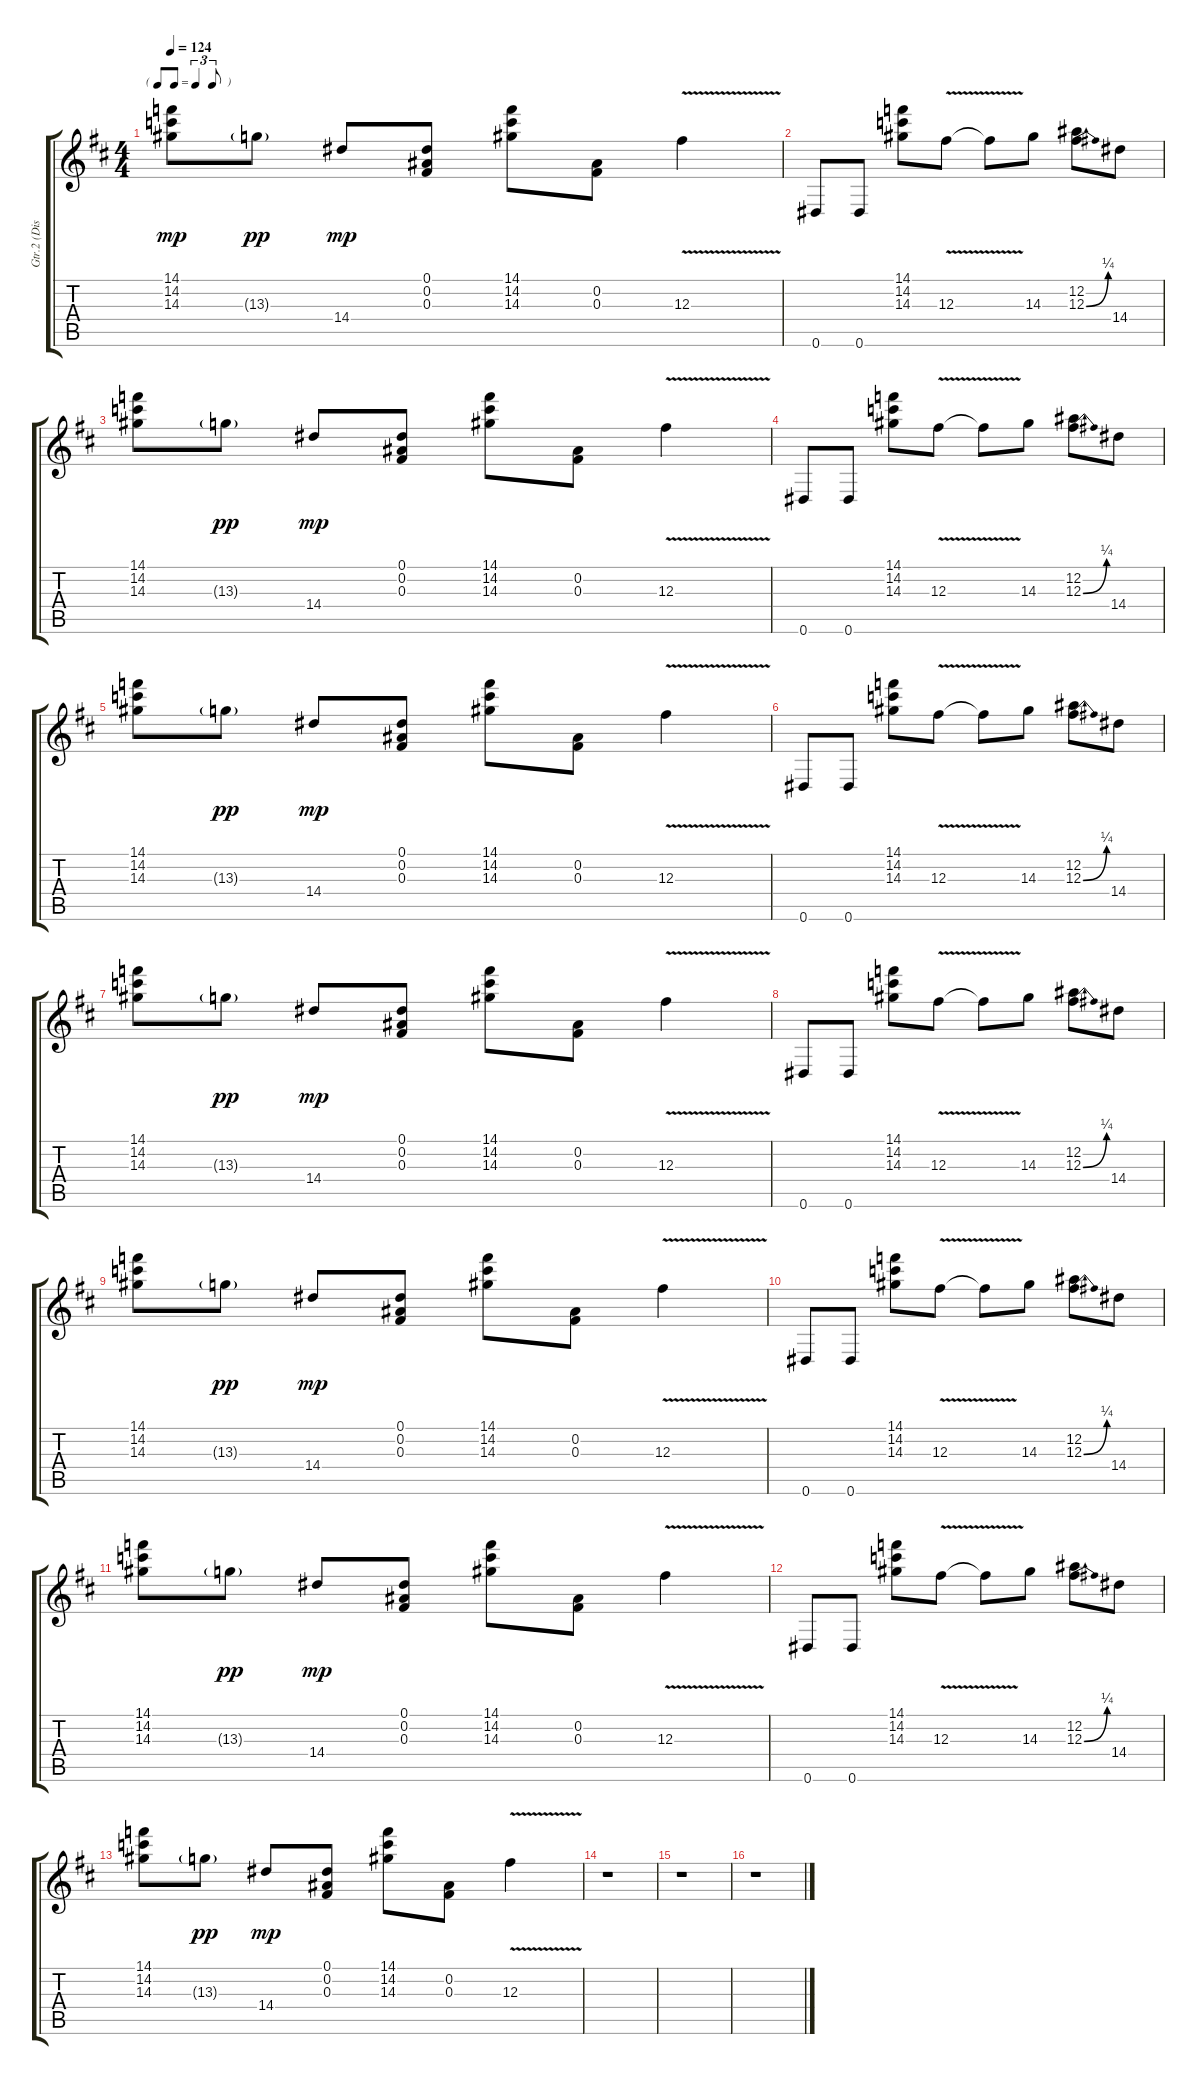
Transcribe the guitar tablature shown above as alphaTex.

\track ("Gtr.2 (Distortion Gtr Tune Down 1/2 Step" "Gtr.2 (Dis") {instrument distortionguitar}
\staff {score tabs}
\tuning (Eb4 Bb3 Gb3 Db3 Ab2 Eb2) {hide}
\ts (4 4)
\tf triplet8th
\tempo 124
\clef g2
\ks d
(14.1 14.2 14.3).8{dy mp} 13.3{g}.8{dy pp} 14.4.8{dy mp} (0.1 0.2 0.3).8 (14.1 14.2 14.3).8 (0.2 0.3).8 12.3{v}.4 |
0.6.8 0.6.8 (14.1 14.2 14.3).8 12.3{v}.8 12.3{v t}.8 14.3.8 (12.2 12.3{be (bend 0 0 60 1)}).8 14.4.8 |
(14.1 14.2 14.3).8 13.3{g}.8{dy pp} 14.4.8{dy mp} (0.1 0.2 0.3).8 (14.1 14.2 14.3).8 (0.2 0.3).8 12.3{v}.4 |
0.6.8 0.6.8 (14.1 14.2 14.3).8 12.3{v}.8 12.3{v t}.8 14.3.8 (12.2 12.3{be (bend 0 0 60 1)}).8 14.4.8 |
(14.1 14.2 14.3).8 13.3{g}.8{dy pp} 14.4.8{dy mp} (0.1 0.2 0.3).8 (14.1 14.2 14.3).8 (0.2 0.3).8 12.3{v}.4 |
0.6.8 0.6.8 (14.1 14.2 14.3).8 12.3{v}.8 12.3{v t}.8 14.3.8 (12.2 12.3{be (bend 0 0 60 1)}).8 14.4.8 |
(14.1 14.2 14.3).8 13.3{g}.8{dy pp} 14.4.8{dy mp} (0.1 0.2 0.3).8 (14.1 14.2 14.3).8 (0.2 0.3).8 12.3{v}.4 |
0.6.8 0.6.8 (14.1 14.2 14.3).8 12.3{v}.8 12.3{v t}.8 14.3.8 (12.2 12.3{be (bend 0 0 60 1)}).8 14.4.8 |
(14.1 14.2 14.3).8 13.3{g}.8{dy pp} 14.4.8{dy mp} (0.1 0.2 0.3).8 (14.1 14.2 14.3).8 (0.2 0.3).8 12.3{v}.4 |
0.6.8 0.6.8 (14.1 14.2 14.3).8 12.3{v}.8 12.3{v t}.8 14.3.8 (12.2 12.3{be (bend 0 0 60 1)}).8 14.4.8 |
(14.1 14.2 14.3).8 13.3{g}.8{dy pp} 14.4.8{dy mp} (0.1 0.2 0.3).8 (14.1 14.2 14.3).8 (0.2 0.3).8 12.3{v}.4 |
0.6.8 0.6.8 (14.1 14.2 14.3).8 12.3{v}.8 12.3{v t}.8 14.3.8 (12.2 12.3{be (bend 0 0 60 1)}).8 14.4.8 |
(14.1 14.2 14.3).8 13.3{g}.8{dy pp} 14.4.8{dy mp} (0.1 0.2 0.3).8 (14.1 14.2 14.3).8 (0.2 0.3).8 12.3{v}.4 |
r.1 |
r.1 |
r.1
